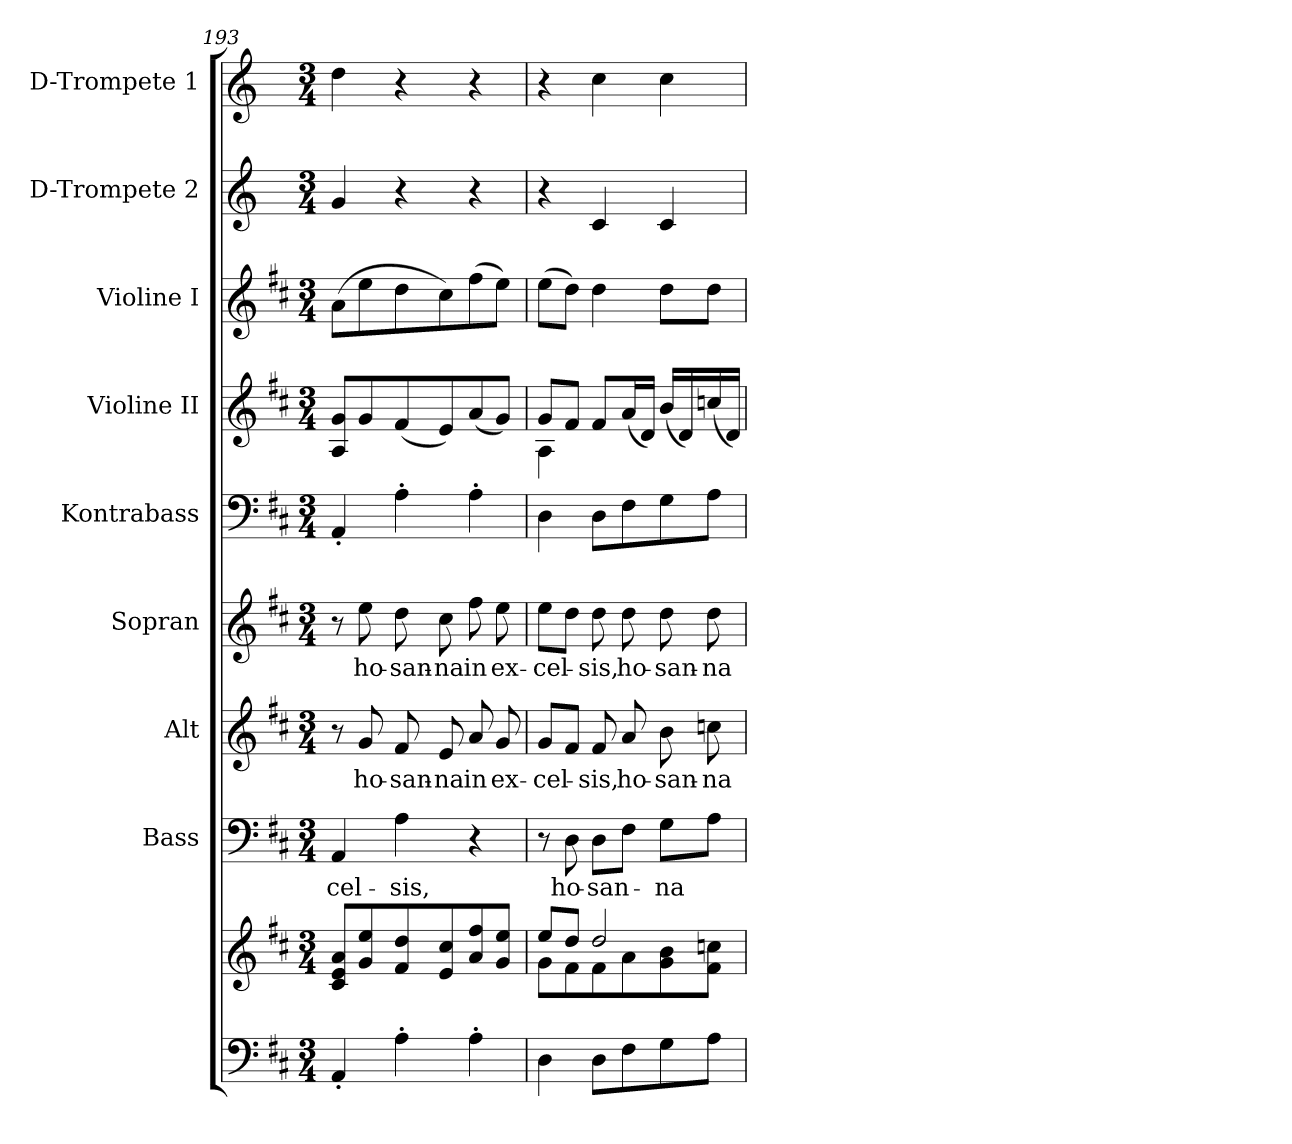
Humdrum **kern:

**kern	**kern	**kern	**text	**kern	**text	**kern	**text	**kern	**kern	**kern	**kern	**kern
*part9	*part9	*part8	*part8	*part7	*part7	*part6	*part6	*part5	*part4	*part3	*part2	*part1
*staff10	*staff9	*staff8	*staff8	*staff7	*staff7	*staff6	*staff6	*staff5	*staff4	*staff3	*staff2	*staff1
*	*	*I"Bass	*	*I"Alt	*	*I"Sopran	*	*I"Kontrabass	*I"Violine II	*I"Violine I	*I"D-Trompete 2	*I"D-Trompete 1
*	*	*I'B.	*	*I'A.	*	*I'S.	*	*I'Kb.	*I'Vl. II	*I'Vl. I	*I'D Trp. 2	*I'D Trp. 1
!!LO:PB:g=z
*clefF4	*clefG2	*clefF4	*	*clefG2	*	*clefG2	*	*clefF4	*clefG2	*clefG2	*clefG2	*clefG2
*	*	*	*	*	*	*	*	*ITrd7c12	*	*	*ITrd-1c-2	*ITrd-1c-2
*k[f#c#]	*k[f#c#]	*k[f#c#]	*	*k[f#c#]	*	*k[f#c#]	*	*k[f#c#]	*k[f#c#]	*k[f#c#]	*k[f#c#]	*k[f#c#]
*D:	*D:	*D:	*	*D:	*	*D:	*	*D:	*D:	*D:	*D:	*D:
*M3/4	*M3/4	*M3/4	*	*M3/4	*	*M3/4	*	*M3/4	*M3/4	*M3/4	*M3/4	*M3/4
=193	=193	=193	=193	=193	=193	=193	=193	=193	=193	=193	=193	=193
!	!	!	!LO:LY:b	!	!	!	!	!	!	!	!	!
4AA'</	8c#/ 8e/ 8a/L	4AA/	-cel-	8r	.	8r	.	4AAA'</	8A/ 8g/L	(>8a\L	4a/	4ee\
!	!	!	!	!	!LO:LY:b	!	!LO:LY:b	!	!	!	!	!
.	8g/ 8ee/	.	.	8g/	ho-	8ee\	ho-	.	8g/	8ee\	.	.
!	!	!	!LO:LY:b	!	!LO:LY:b	!	!LO:LY:b	!	!	!	!	!
4A'>\	8f#/ 8dd/	4A\	-sis,	8f#/	-san-	8dd\	-san-	4AA'>\	(<8f#/	8dd\	4r	4r
!	!	!	!	!	!LO:LY:b	!	!LO:LY:b	!	!	!	!	!
.	8e/ 8cc#/	.	.	8e/	-na	8cc#\	-na	.	8e/)	8cc#\)	.	.
!	!	!	!	!	!LO:LY:b	!	!LO:LY:b	!	!	!	!	!
4A'>\	8a/ 8ff#/	4r	.	8a/	in	8ff#\	in	4AA'>\	(<8a/	(>8ff#\	4r	4r
!	!	!	!	!	!LO:LY:b	!	!LO:LY:b	!	!	!	!	!
.	8g/ 8ee/J	.	.	8g/	ex-	8ee\	ex-	.	8g/J)	8ee\J)	.	.
=194	=194	=194	=194	=194	=194	=194	=194	=194	=194	=194	=194	=194
*	*^	*	*	*	*	*	*	*	*	*	*	*
!	!	!	!	!	!	!LO:LY:b	!	!LO:LY:b	!	!	!	!	!
*	*	*	*	*	*	*	*	*	*	*^	*	*	*
4D\	8ee/L	8g\L	8r	.	8g/L	-cel-	8ee\L	-cel-	4DD\	8g/L	4A\	(>8ee\L	4r	4r
!	!	!	!	!LO:LY:b	!	!	!	!	!	!	!	!	!	!
.	8dd/J	8f#\	8D\	ho-	8f#/J	.	8dd\J	.	.	8f#/J	.	8dd\J)	.	.
!	!	!	!	!LO:LY:b	!	!LO:LY:b	!	!LO:LY:b	!	!	!	!	!	!
8D\L	2dd/	8f#\	8D\L	-san-	8f#/	-sis,	8dd\	-sis,	8DD\L	8f#/L	2ryy	4dd\	4d/	4dd\
!	!	!	!	!	!	!LO:LY:b	!	!LO:LY:b	!	!	!	!	!	!
8F#\	.	8a\	8F#\J	.	8a/	ho-	8dd\	ho-	8FF#\	(<16a/L	.	.	.	.
.	.	.	.	.	.	.	.	.	.	16d/JJ)	.	.	.	.
!	!	!	!	!LO:LY:b	!	!LO:LY:b	!	!LO:LY:b	!	!	!	!	!	!
8G\	.	8g\ 8b\	8G\L	-na	8b\	-san-	8dd\	-san-	8GG\	(<16b/LL	.	8dd\L	4d/	4dd\
.	.	.	.	.	.	.	.	.	.	16d/)	.	.	.	.
!	!	!	!	!	!	!LO:LY:b	!	!LO:LY:b	!	!	!	!	!	!
8A\J	.	8f#\ 8ccn\J	8A\J	.	8ccn\	-na	8dd\	-na	8AA\J	(<16ccn/	.	8dd\J	.	.
.	.	.	.	.	.	.	.	.	.	16d/JJ)	.	.	.	.
*	*v	*v	*	*	*	*	*	*	*	*v	*v	*	*	*
=	=	=	=	=	=	=	=	=	=	=	=	=
*-	*-	*-	*-	*-	*-	*-	*-	*-	*-	*-	*-	*-
